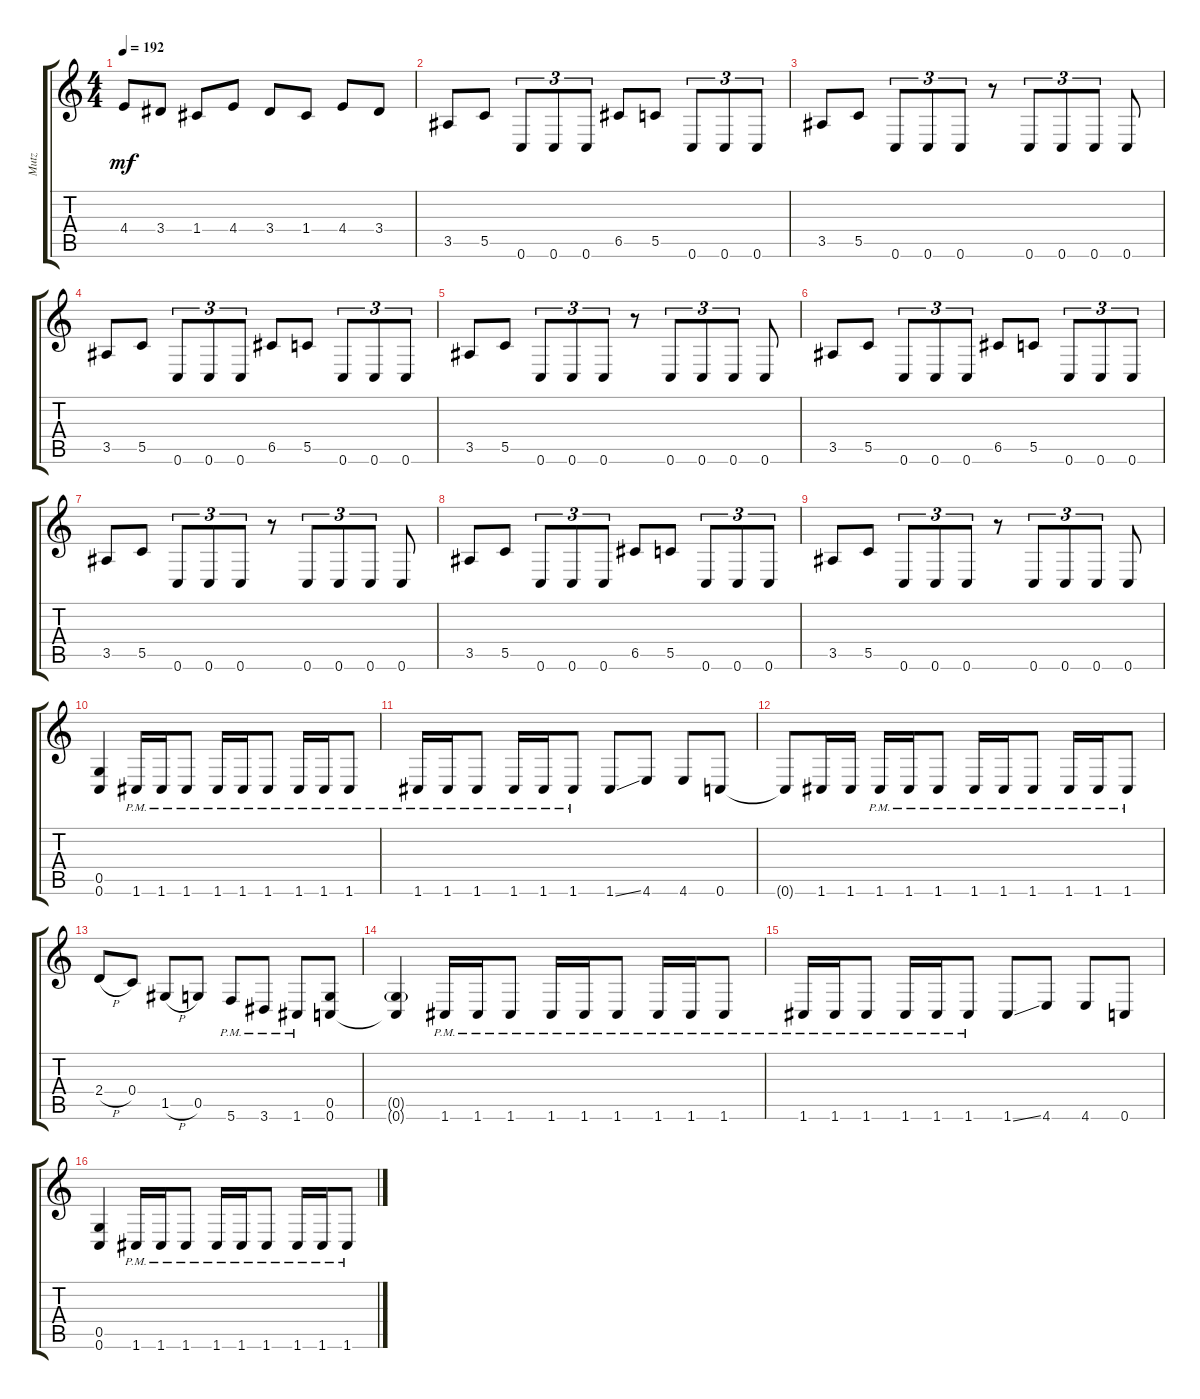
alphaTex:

\track ("Mutz" "Mutz") {instrument distortionguitar}
\staff {score tabs}
\tuning (D4 A3 F3 C3 G2 C2) {hide}
\ts (4 4)
\tempo 192
\clef g2
\ks c
4.4.8{dy mf} 3.4.8 1.4.8 4.4.8 3.4.8 1.4.8 4.4.8 3.4.8 |
3.5.8 5.5.8 0.6.8{tu (3 2)} 0.6.8{tu (3 2)} 0.6.8{tu (3 2)} 6.5.8 5.5.8 0.6.8{tu (3 2)} 0.6.8{tu (3 2)} 0.6.8{tu (3 2)} |
3.5.8 5.5.8 0.6.8{tu (3 2)} 0.6.8{tu (3 2)} 0.6.8{tu (3 2)} r.8 0.6.8{tu (3 2)} 0.6.8{tu (3 2)} 0.6.8{tu (3 2)} 0.6.8 |
3.5.8 5.5.8 0.6.8{tu (3 2)} 0.6.8{tu (3 2)} 0.6.8{tu (3 2)} 6.5.8 5.5.8 0.6.8{tu (3 2)} 0.6.8{tu (3 2)} 0.6.8{tu (3 2)} |
3.5.8 5.5.8 0.6.8{tu (3 2)} 0.6.8{tu (3 2)} 0.6.8{tu (3 2)} r.8 0.6.8{tu (3 2)} 0.6.8{tu (3 2)} 0.6.8{tu (3 2)} 0.6.8 |
3.5.8 5.5.8 0.6.8{tu (3 2)} 0.6.8{tu (3 2)} 0.6.8{tu (3 2)} 6.5.8 5.5.8 0.6.8{tu (3 2)} 0.6.8{tu (3 2)} 0.6.8{tu (3 2)} |
3.5.8 5.5.8 0.6.8{tu (3 2)} 0.6.8{tu (3 2)} 0.6.8{tu (3 2)} r.8 0.6.8{tu (3 2)} 0.6.8{tu (3 2)} 0.6.8{tu (3 2)} 0.6.8 |
3.5.8 5.5.8 0.6.8{tu (3 2)} 0.6.8{tu (3 2)} 0.6.8{tu (3 2)} 6.5.8 5.5.8 0.6.8{tu (3 2)} 0.6.8{tu (3 2)} 0.6.8{tu (3 2)} |
3.5.8 5.5.8 0.6.8{tu (3 2)} 0.6.8{tu (3 2)} 0.6.8{tu (3 2)} r.8 0.6.8{tu (3 2)} 0.6.8{tu (3 2)} 0.6.8{tu (3 2)} 0.6.8 |
(0.5 0.6).4 1.6{pm}.16 1.6{pm}.16 1.6{pm}.8 1.6{pm}.16 1.6{pm}.16 1.6{pm}.8 1.6{pm}.16 1.6{pm}.16 1.6{pm}.8 |
1.6{pm}.16 1.6{pm}.16 1.6{pm}.8 1.6{pm}.16 1.6{pm}.16 1.6{pm}.8 1.6{ss}.8 4.6.8 4.6.8 0.6.8 |
0.6{t}.8 1.6.16 1.6.16 1.6{pm}.16 1.6{pm}.16 1.6{pm}.8 1.6{pm}.16 1.6{pm}.16 1.6{pm}.8 1.6{pm}.16 1.6{pm}.16 1.6{pm}.8 |
2.4{h}.8 0.4.8 1.5{h}.8 0.5.8 5.6{pm}.8 3.6{pm}.8 1.6{pm}.8 (0.5 0.6).8 |
(0.5{g} 0.6{t}).4 1.6{pm}.16 1.6{pm}.16 1.6{pm}.8 1.6{pm}.16 1.6{pm}.16 1.6{pm}.8 1.6{pm}.16 1.6{pm}.16 1.6{pm}.8 |
1.6{pm}.16 1.6{pm}.16 1.6{pm}.8 1.6{pm}.16 1.6{pm}.16 1.6{pm}.8 1.6{ss}.8 4.6.8 4.6.8 0.6.8 |
(0.5 0.6).4 1.6{pm}.16 1.6{pm}.16 1.6{pm}.8 1.6{pm}.16 1.6{pm}.16 1.6{pm}.8 1.6{pm}.16 1.6{pm}.16 1.6{pm}.8
